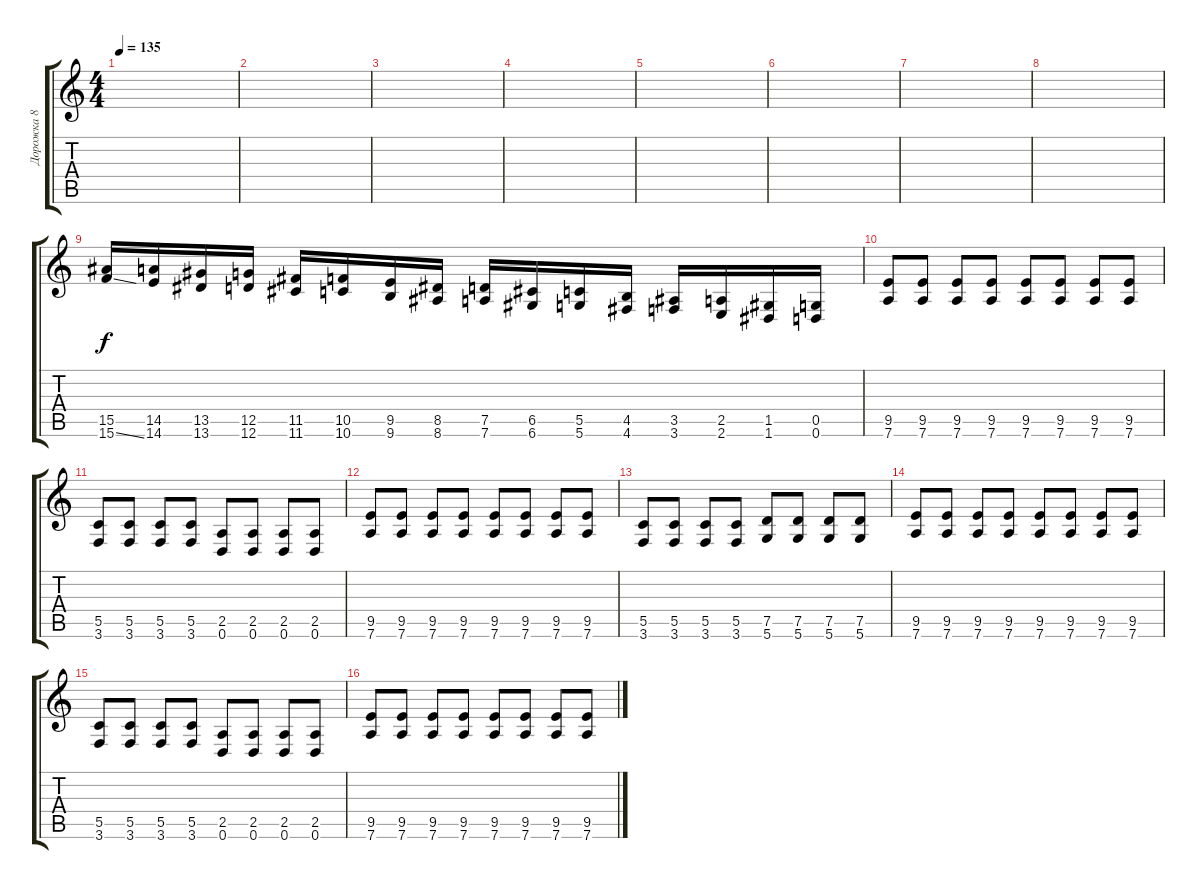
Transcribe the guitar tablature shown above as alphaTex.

\track ("Дорожка 8" "Дорожка 8") {solo instrument distortionguitar}
\staff {score tabs}
\tuning (D4 A3 F3 C3 G2 D2) {hide}
\ts (4 4)
\tempo 135
\clef g2
\ks c
|
|
|
|
|
|
|
|
(15.5 15.6{ss}).16{volume 16 instrument guitarfretnoise} (14.5 14.6).16 (13.5 13.6).16 (12.5 12.6).16 (11.5 11.6).16 (10.5 10.6).16 (9.5 9.6).16 (8.5 8.6).16 (7.5 7.6).16 (6.5 6.6).16 (5.5 5.6).16 (4.5 4.6).16 (3.5 3.6).16 (2.5 2.6).16 (1.5 1.6).16 (0.5 0.6).16 |
(9.5 7.6).8{volume 16 instrument distortionguitar} (9.5 7.6).8 (9.5 7.6).8 (9.5 7.6).8 (9.5 7.6).8 (9.5 7.6).8 (9.5 7.6).8 (9.5 7.6).8 |
(5.5 3.6).8 (5.5 3.6).8 (5.5 3.6).8 (5.5 3.6).8 (2.5 0.6).8 (2.5 0.6).8 (2.5 0.6).8 (2.5 0.6).8 |
(9.5 7.6).8 (9.5 7.6).8 (9.5 7.6).8 (9.5 7.6).8 (9.5 7.6).8 (9.5 7.6).8 (9.5 7.6).8 (9.5 7.6).8 |
(5.5 3.6).8 (5.5 3.6).8 (5.5 3.6).8 (5.5 3.6).8 (7.5 5.6).8 (7.5 5.6).8 (7.5 5.6).8 (7.5 5.6).8 |
(9.5 7.6).8{instrument distortionguitar} (9.5 7.6).8 (9.5 7.6).8 (9.5 7.6).8 (9.5 7.6).8 (9.5 7.6).8 (9.5 7.6).8 (9.5 7.6).8 |
(5.5 3.6).8 (5.5 3.6).8 (5.5 3.6).8 (5.5 3.6).8 (2.5 0.6).8 (2.5 0.6).8 (2.5 0.6).8 (2.5 0.6).8 |
(9.5 7.6).8 (9.5 7.6).8 (9.5 7.6).8 (9.5 7.6).8 (9.5 7.6).8 (9.5 7.6).8 (9.5 7.6).8 (9.5 7.6).8
